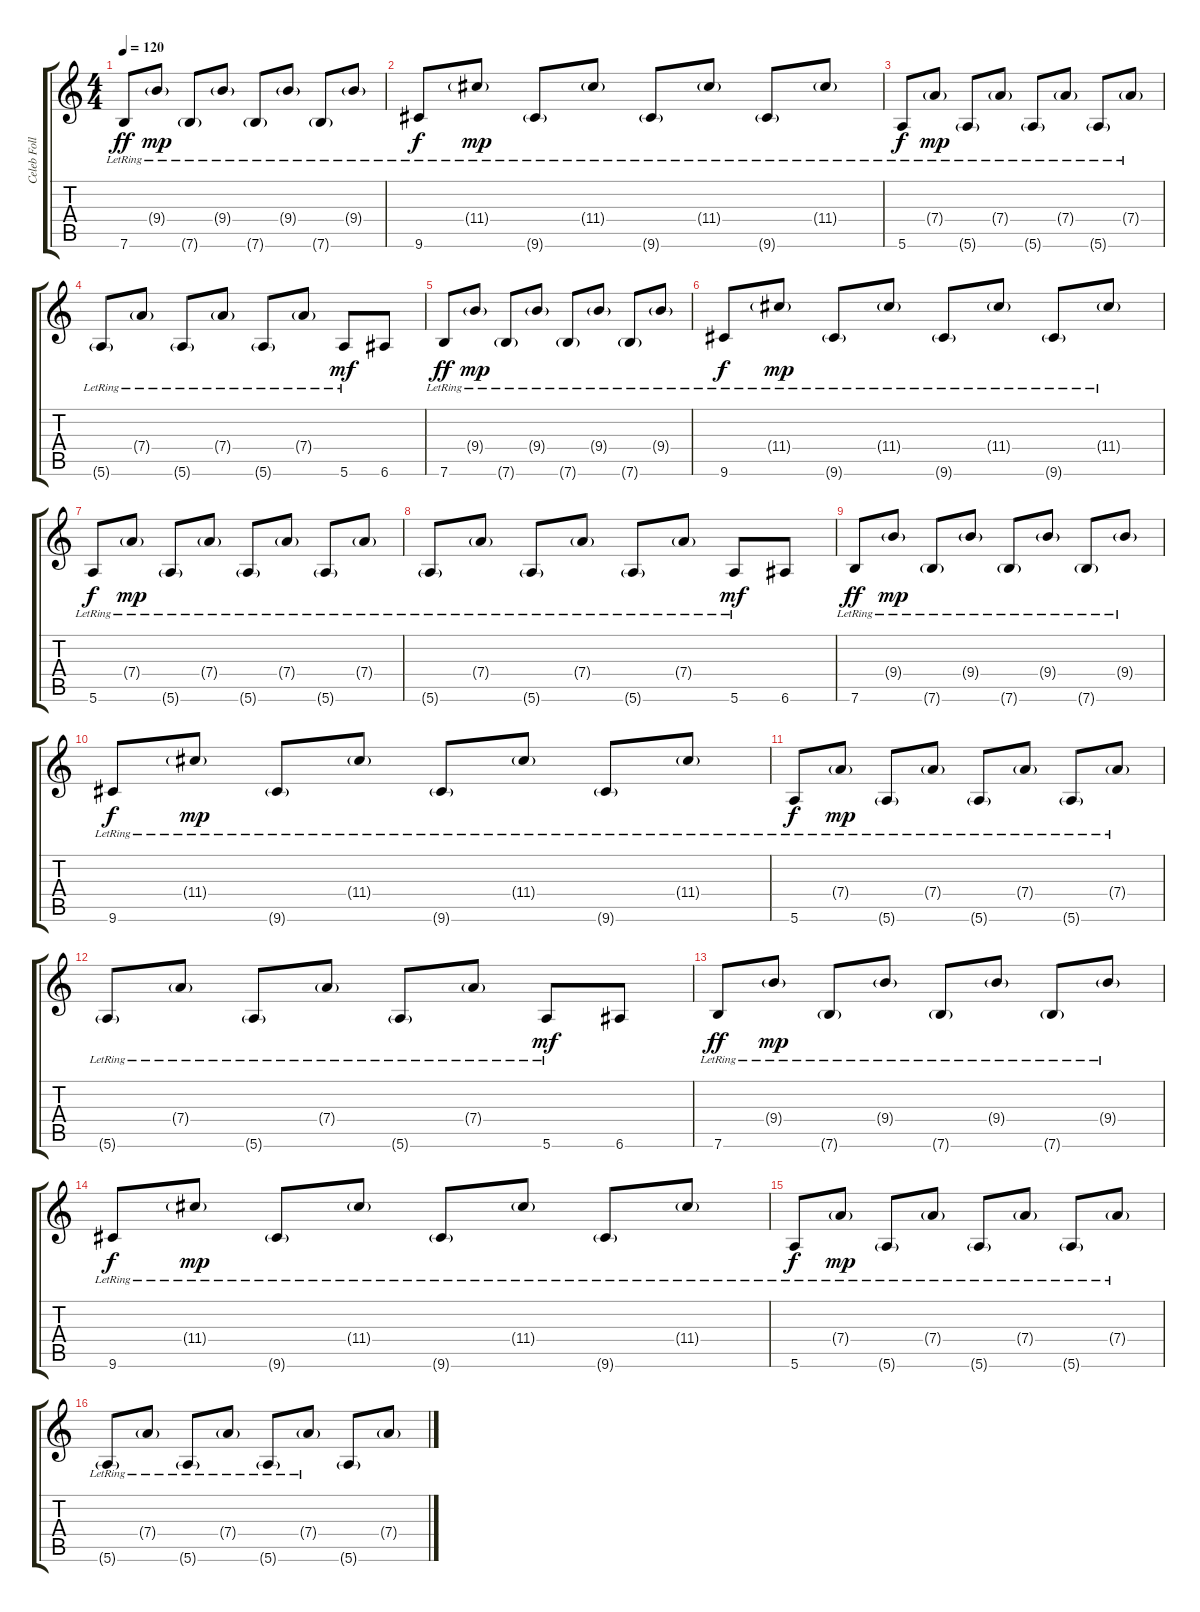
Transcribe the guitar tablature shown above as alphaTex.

\track ("Celeb Followill - Guitar I" "Celeb Foll") {instrument acousticguitarsteel}
\staff {score tabs}
\tuning (E4 B3 G3 D3 A2 E2) {hide}
\ts (4 4)
\tempo 120
\clef g2
\ks c
7.6{lr}.8{dy ff} 9.4{g lr}.8{dy mp} 7.6{g lr}.8 9.4{g lr}.8 7.6{g lr}.8 9.4{g lr}.8 7.6{g lr}.8 9.4{g lr}.8 |
9.6{lr}.8{dy f} 11.4{g lr}.8{dy mp} 9.6{g lr}.8 11.4{g lr}.8 9.6{g lr}.8 11.4{g lr}.8 9.6{g lr}.8 11.4{g lr}.8 |
5.6{lr}.8{dy f} 7.4{g lr}.8{dy mp} 5.6{g lr}.8 7.4{g lr}.8 5.6{g lr}.8 7.4{g lr}.8 5.6{g lr}.8 7.4{g lr}.8 |
5.6{g lr}.8 7.4{g lr}.8 5.6{g lr}.8 7.4{g lr}.8 5.6{g lr}.8 7.4{g lr}.8 5.6{lr}.8{dy mf} 6.6.8 |
7.6{lr}.8{dy ff} 9.4{g lr}.8{dy mp} 7.6{g lr}.8 9.4{g lr}.8 7.6{g lr}.8 9.4{g lr}.8 7.6{g lr}.8 9.4{g lr}.8 |
9.6{lr}.8{dy f} 11.4{g lr}.8{dy mp} 9.6{g lr}.8 11.4{g lr}.8 9.6{g lr}.8 11.4{g lr}.8 9.6{g lr}.8 11.4{g lr}.8 |
5.6{lr}.8{dy f} 7.4{g lr}.8{dy mp} 5.6{g lr}.8 7.4{g lr}.8 5.6{g lr}.8 7.4{g lr}.8 5.6{g lr}.8 7.4{g lr}.8 |
5.6{g lr}.8 7.4{g lr}.8 5.6{g lr}.8 7.4{g lr}.8 5.6{g lr}.8 7.4{g lr}.8 5.6{lr}.8{dy mf} 6.6.8 |
7.6{lr}.8{dy ff} 9.4{g lr}.8{dy mp} 7.6{g lr}.8 9.4{g lr}.8 7.6{g lr}.8 9.4{g lr}.8 7.6{g lr}.8 9.4{g lr}.8 |
9.6{lr}.8{dy f} 11.4{g lr}.8{dy mp} 9.6{g lr}.8 11.4{g lr}.8 9.6{g lr}.8 11.4{g lr}.8 9.6{g lr}.8 11.4{g lr}.8 |
5.6{lr}.8{dy f} 7.4{g lr}.8{dy mp} 5.6{g lr}.8 7.4{g lr}.8 5.6{g lr}.8 7.4{g lr}.8 5.6{g lr}.8 7.4{g lr}.8 |
5.6{g lr}.8 7.4{g lr}.8 5.6{g lr}.8 7.4{g lr}.8 5.6{g lr}.8 7.4{g lr}.8 5.6{lr}.8{dy mf} 6.6.8 |
7.6{lr}.8{dy ff} 9.4{g lr}.8{dy mp} 7.6{g lr}.8 9.4{g lr}.8 7.6{g lr}.8 9.4{g lr}.8 7.6{g lr}.8 9.4{g lr}.8 |
9.6{lr}.8{dy f} 11.4{g lr}.8{dy mp} 9.6{g lr}.8 11.4{g lr}.8 9.6{g lr}.8 11.4{g lr}.8 9.6{g lr}.8 11.4{g lr}.8 |
5.6{lr}.8{dy f} 7.4{g lr}.8{dy mp} 5.6{g lr}.8 7.4{g lr}.8 5.6{g lr}.8 7.4{g lr}.8 5.6{g lr}.8 7.4{g lr}.8 |
5.6{g lr}.8 7.4{g lr}.8 5.6{g lr}.8 7.4{g lr}.8 5.6{g lr}.8 7.4{g lr}.8 5.6{g}.8 7.4{g}.8
